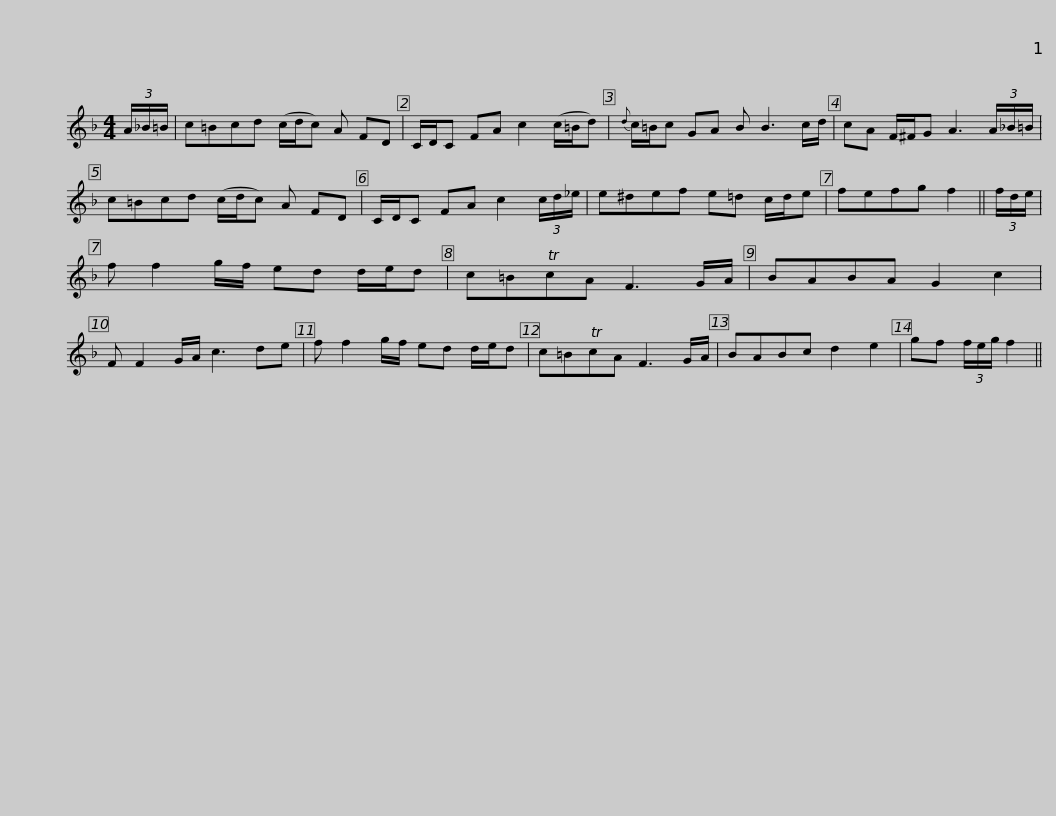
X:1
L:1/8
M:4/4
I:linebreak $
K:F
V:1 treble
V:1
 (3A/_B/=B/ | c=Bcd (c/d/c) A FD | C/D/C FA c2 (c/=B/d) |{d} c/=B/c GA B B3 c/d/ |$ cA F/^F/G A3 (3A/_B/=B/ | %5
 c=Bcd (c/d/c) A FD | C/D/C FA c2 (3c/d/_e/ | e^def e=d c/d/e |$ fefg f2 || (3f/d/e/ | %10
 f f2 g/f/ ed d/e/d | c=BTcA F3 G/A/ | BABA G2 c2 | F F2 G/A/ c3 de |$ f f2 g/f/ ed d/e/d | %15
 c=BTcA F3 G/A/ | BABc d2 e2 | gf (3f/e/g/ f2 || %18
